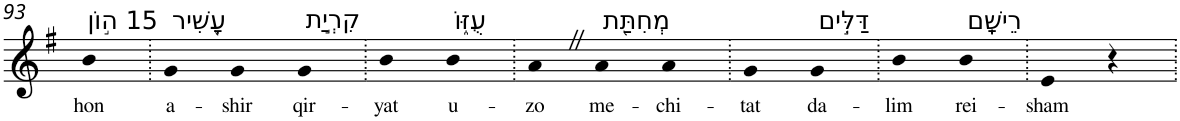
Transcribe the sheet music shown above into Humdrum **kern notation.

**kern	**text
*part1	*part1
*staff1	*staff1
*I"Piano	*
*I'Pno	*
!!LO:PB:g=z
*clefG2	*
*k[f#]	*
*G:	*
=93	=93
!LO:TX:a:t=15 ה֣וֹן	!
!	!LO:LY:b
4b	hon
=94.	=94.
!LO:TX:a:t=עָ֭שִׁיר	!
!	!LO:LY:b
4g	a-
!	!LO:LY:b
4g	-shir
!LO:TX:a:t=קִרְיַ֣ת	!
!	!LO:LY:b
4g	qir-
=95.	=95.
!	!LO:LY:b
4b	-yat
!LO:TX:a:t=עֻזּ֑וֹ	!
!	!LO:LY:b
4b	u-
=96.	=96.
!	!LO:LY:b
4aZ	-zo
!LO:TX:a:t=מְחִתַּ֖ת	!
!	!LO:LY:b
4a	me-
!	!LO:LY:b
4a	-chi-
=97.	=97.
!	!LO:LY:b
4g	-tat
!LO:TX:a:t=דַּלִּ֣ים	!
!	!LO:LY:b
4g	da-
=98.	=98.
!	!LO:LY:b
4b	-lim
!LO:TX:a:t=רֵישָֽׁם	!
!	!LO:LY:b
4b	rei-
=99.	=99.
!	!LO:LY:b
4e	-sham
4r	.
=.	=.
*-	*-
